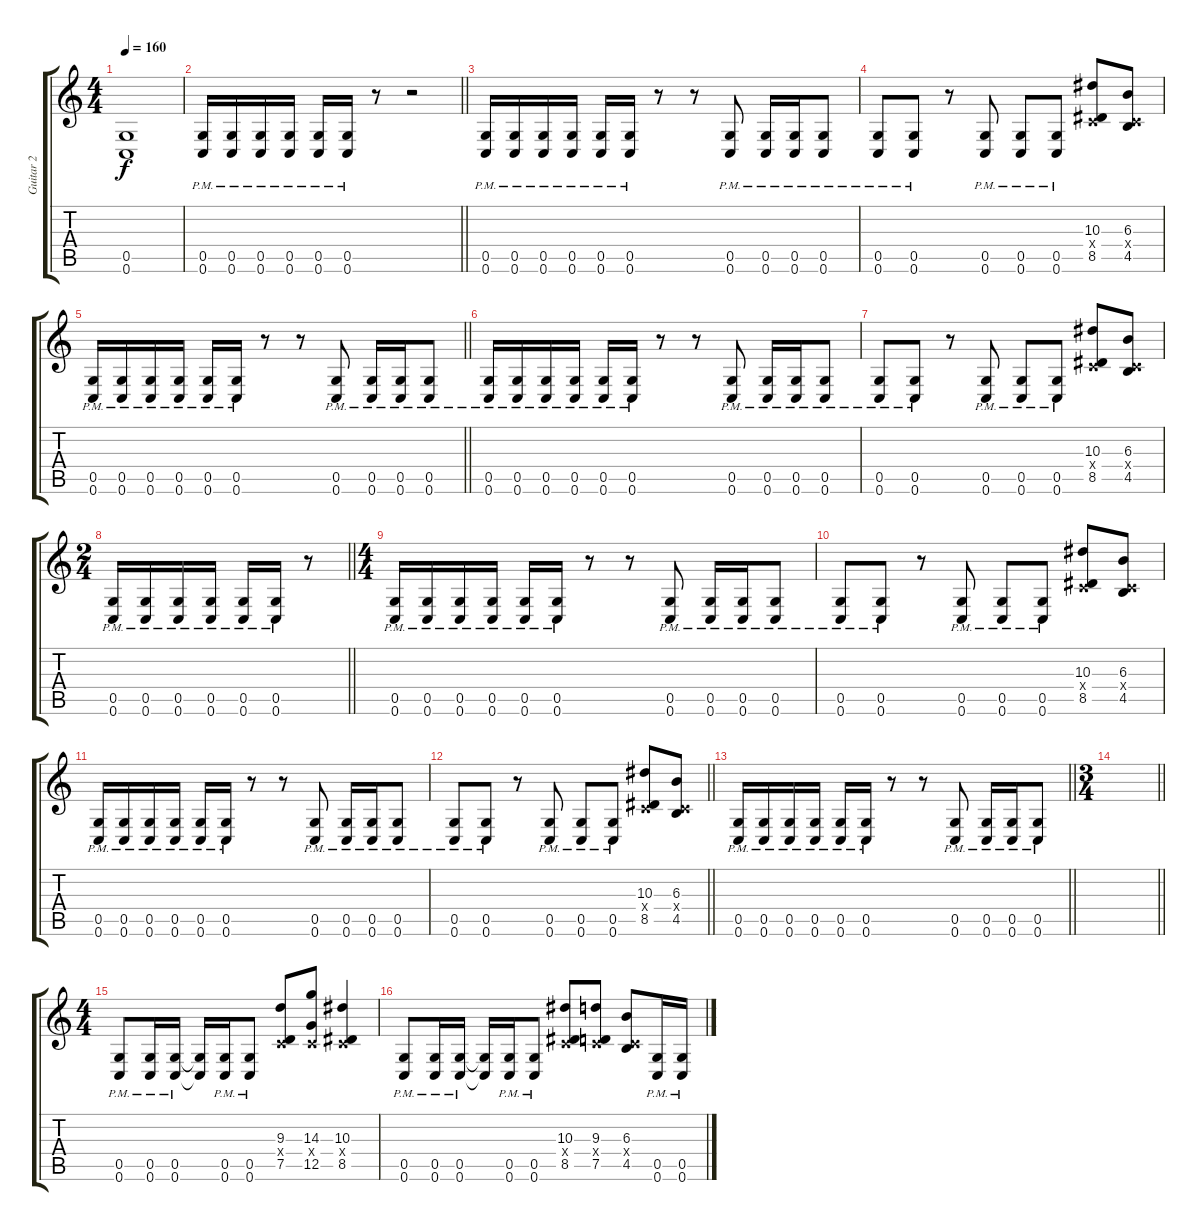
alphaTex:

\track ("Guitar 2" "Guitar 2") {instrument distortionguitar}
\staff {score tabs}
\tuning (D4 A3 F3 C3 G2 C2) {hide}
\ts (4 4)
\tempo 160
\clef g2
\ks c
(0.5 0.6).1{dy f} |
\barLineRight lightlight
(0.5{pm} 0.6{pm}).16 (0.5{pm} 0.6{pm}).16 (0.5{pm} 0.6{pm}).16 (0.5{pm} 0.6{pm}).16 (0.5{pm} 0.6{pm}).16 (0.5{pm} 0.6{pm}).16 r.8 r.2 |
(0.5{pm} 0.6{pm}).16 (0.5{pm} 0.6{pm}).16 (0.5{pm} 0.6{pm}).16 (0.5{pm} 0.6{pm}).16 (0.5{pm} 0.6{pm}).16 (0.5{pm} 0.6{pm}).16 r.8 r.8 (0.5{pm} 0.6{pm}).8 (0.5{pm} 0.6{pm}).16 (0.5{pm} 0.6{pm}).16 (0.5{pm} 0.6{pm}).8 |
(0.5{pm} 0.6{pm}).8 (0.5{pm} 0.6{pm}).8 r.8 (0.5{pm} 0.6{pm}).8 (0.5{pm} 0.6{pm}).8 (0.5{pm} 0.6{pm}).8 (10.3 0.4{x} 8.5).8 (6.3 0.4{x} 4.5).8 |
\barLineRight lightlight
(0.5{pm} 0.6{pm}).16 (0.5{pm} 0.6{pm}).16 (0.5{pm} 0.6{pm}).16 (0.5{pm} 0.6{pm}).16 (0.5{pm} 0.6{pm}).16 (0.5{pm} 0.6{pm}).16 r.8 r.8 (0.5{pm} 0.6{pm}).8 (0.5{pm} 0.6{pm}).16 (0.5{pm} 0.6{pm}).16 (0.5{pm} 0.6{pm}).8 |
(0.5{pm} 0.6{pm}).16 (0.5{pm} 0.6{pm}).16 (0.5{pm} 0.6{pm}).16 (0.5{pm} 0.6{pm}).16 (0.5{pm} 0.6{pm}).16 (0.5{pm} 0.6{pm}).16 r.8 r.8 (0.5{pm} 0.6{pm}).8 (0.5{pm} 0.6{pm}).16 (0.5{pm} 0.6{pm}).16 (0.5{pm} 0.6{pm}).8 |
(0.5{pm} 0.6{pm}).8 (0.5{pm} 0.6{pm}).8 r.8 (0.5{pm} 0.6{pm}).8 (0.5{pm} 0.6{pm}).8 (0.5{pm} 0.6{pm}).8 (10.3 0.4{x} 8.5).8 (6.3 0.4{x} 4.5).8 |
\ts (2 4)
\barLineRight lightlight
(0.5{pm} 0.6{pm}).16 (0.5{pm} 0.6{pm}).16 (0.5{pm} 0.6{pm}).16 (0.5{pm} 0.6{pm}).16 (0.5{pm} 0.6{pm}).16 (0.5{pm} 0.6{pm}).16 r.8 |
\ts (4 4)
(0.5{pm} 0.6{pm}).16 (0.5{pm} 0.6{pm}).16 (0.5{pm} 0.6{pm}).16 (0.5{pm} 0.6{pm}).16 (0.5{pm} 0.6{pm}).16 (0.5{pm} 0.6{pm}).16 r.8 r.8 (0.5{pm} 0.6{pm}).8 (0.5{pm} 0.6{pm}).16 (0.5{pm} 0.6{pm}).16 (0.5{pm} 0.6{pm}).8 |
(0.5{pm} 0.6{pm}).8 (0.5{pm} 0.6{pm}).8 r.8 (0.5{pm} 0.6{pm}).8 (0.5{pm} 0.6{pm}).8 (0.5{pm} 0.6{pm}).8 (10.3 0.4{x} 8.5).8 (6.3 0.4{x} 4.5).8 |
(0.5{pm} 0.6{pm}).16 (0.5{pm} 0.6{pm}).16 (0.5{pm} 0.6{pm}).16 (0.5{pm} 0.6{pm}).16 (0.5{pm} 0.6{pm}).16 (0.5{pm} 0.6{pm}).16 r.8 r.8 (0.5{pm} 0.6{pm}).8 (0.5{pm} 0.6{pm}).16 (0.5{pm} 0.6{pm}).16 (0.5{pm} 0.6{pm}).8 |
\barLineRight lightlight
(0.5{pm} 0.6{pm}).8 (0.5{pm} 0.6{pm}).8 r.8 (0.5{pm} 0.6{pm}).8 (0.5{pm} 0.6{pm}).8 (0.5{pm} 0.6{pm}).8 (10.3 0.4{x} 8.5).8 (6.3 0.4{x} 4.5).8 |
\barLineRight lightlight
(0.5{pm} 0.6{pm}).16 (0.5{pm} 0.6{pm}).16 (0.5{pm} 0.6{pm}).16 (0.5{pm} 0.6{pm}).16 (0.5{pm} 0.6{pm}).16 (0.5{pm} 0.6{pm}).16 r.8 r.8 (0.5{pm} 0.6{pm}).8 (0.5{pm} 0.6{pm}).16 (0.5{pm} 0.6{pm}).16 (0.5{pm} 0.6{pm}).8 |
\ts (3 4)
\barLineRight lightlight
|
\ts (4 4)
(0.5{pm} 0.6{pm}).8 (0.5{pm} 0.6{pm}).16 (0.5{pm} 0.6{pm}).16 (0.5{t} 0.6{t}).16 (0.5{pm} 0.6{pm}).16 (0.5{pm} 0.6{pm}).8 (9.3 0.4{x} 7.5).8 (14.3 0.4{x} 12.5).8 (10.3 0.4{x} 8.5).4 |
(0.5{pm} 0.6{pm}).8 (0.5{pm} 0.6{pm}).16 (0.5{pm} 0.6{pm}).16 (0.5{t} 0.6{t}).16 (0.5{pm} 0.6{pm}).16 (0.5{pm} 0.6{pm}).8 (10.3 0.4{x} 8.5).8 (9.3 0.4{x} 7.5).8 (6.3 0.4{x} 4.5).8 (0.5{pm} 0.6{pm}).16 (0.5{pm} 0.6{pm}).16
